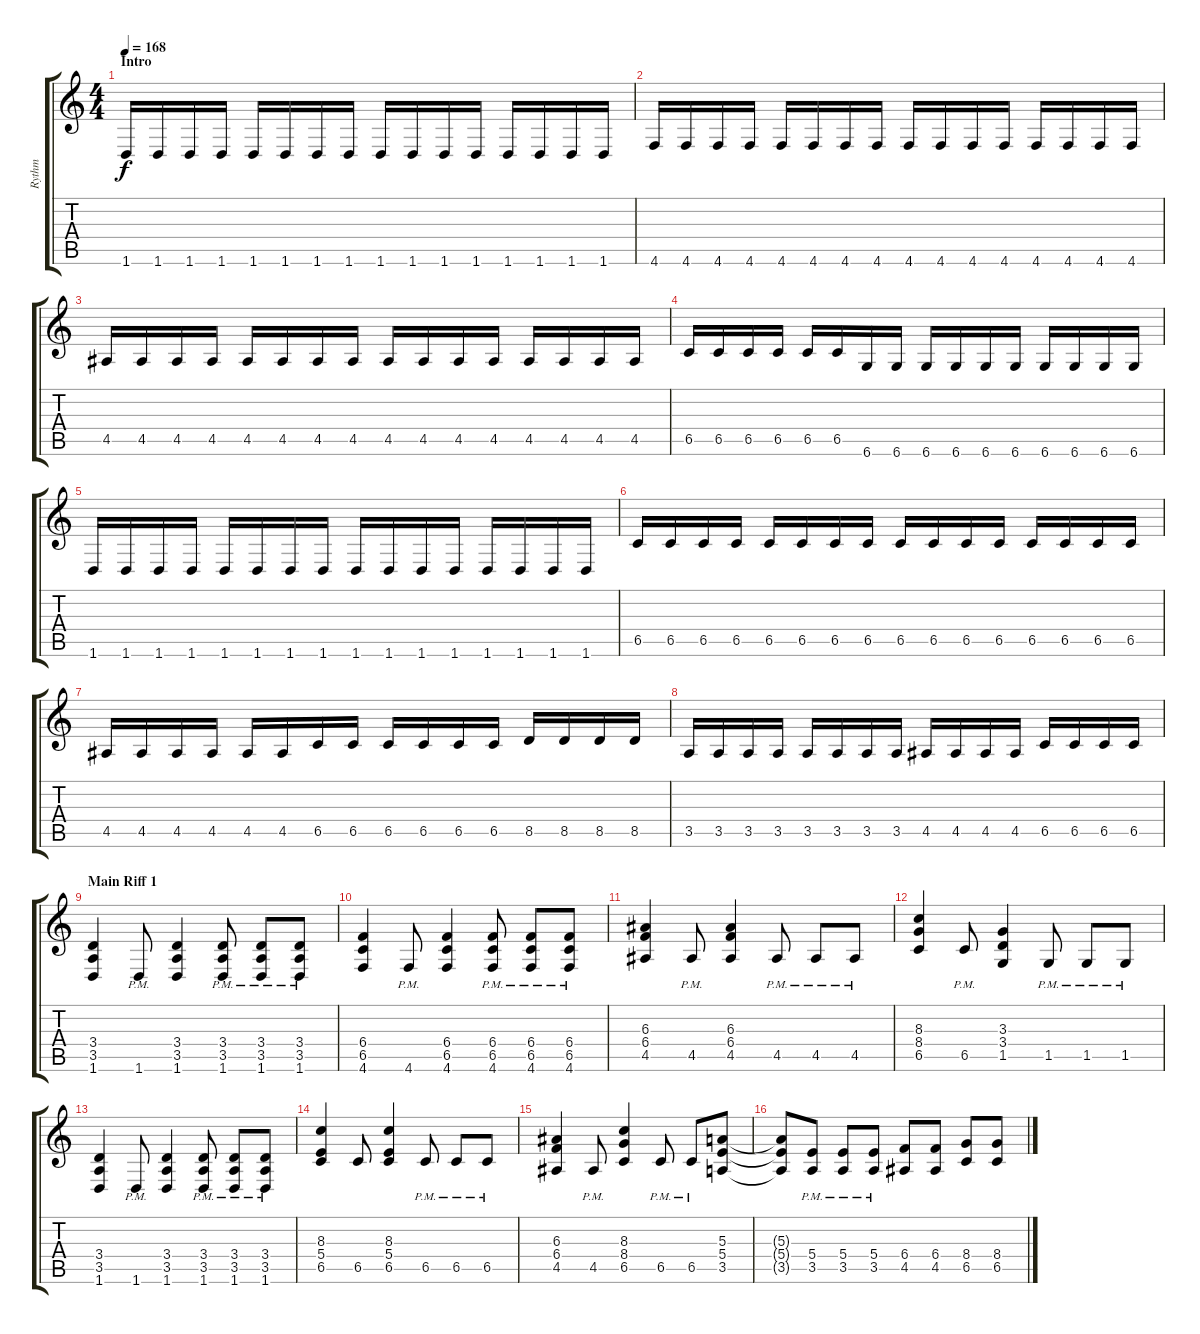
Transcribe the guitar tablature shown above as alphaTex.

\track ("Rythm" "Rythm") {instrument distortionguitar}
\staff {score tabs}
\tuning (Db4 Ab3 E3 B2 Gb2 Db2) {hide}
\ts (4 4)
\section ("" "Intro")
\tempo 168
\clef g2
\ks c
1.6.16{dy f instrument distortionguitar} 1.6.16 1.6.16 1.6.16 1.6.16 1.6.16 1.6.16 1.6.16 1.6.16 1.6.16 1.6.16 1.6.16 1.6.16 1.6.16 1.6.16 1.6.16 |
4.6.16 4.6.16 4.6.16 4.6.16 4.6.16 4.6.16 4.6.16 4.6.16 4.6.16 4.6.16 4.6.16 4.6.16 4.6.16 4.6.16 4.6.16 4.6.16 |
4.5.16 4.5.16 4.5.16 4.5.16 4.5.16 4.5.16 4.5.16 4.5.16 4.5.16 4.5.16 4.5.16 4.5.16 4.5.16 4.5.16 4.5.16 4.5.16 |
6.5.16 6.5.16 6.5.16 6.5.16 6.5.16 6.5.16 6.6.16 6.6.16 6.6.16 6.6.16 6.6.16 6.6.16 6.6.16 6.6.16 6.6.16 6.6.16 |
1.6.16 1.6.16 1.6.16 1.6.16 1.6.16 1.6.16 1.6.16 1.6.16 1.6.16 1.6.16 1.6.16 1.6.16 1.6.16 1.6.16 1.6.16 1.6.16 |
6.5.16 6.5.16 6.5.16 6.5.16 6.5.16 6.5.16 6.5.16 6.5.16 6.5.16 6.5.16 6.5.16 6.5.16 6.5.16 6.5.16 6.5.16 6.5.16 |
4.5.16 4.5.16 4.5.16 4.5.16 4.5.16 4.5.16 6.5.16 6.5.16 6.5.16 6.5.16 6.5.16 6.5.16 8.5.16 8.5.16 8.5.16 8.5.16 |
3.5.16 3.5.16 3.5.16 3.5.16 3.5.16 3.5.16 3.5.16 3.5.16 4.5.16 4.5.16 4.5.16 4.5.16 6.5.16 6.5.16 6.5.16 6.5.16 |
\section ("" "Main Riff 1")
(3.4 3.5 1.6).4 1.6{pm}.8 (3.4 3.5 1.6).4 (3.4{pm} 3.5{pm} 1.6{pm}).8 (3.4{pm} 3.5{pm} 1.6{pm}).8 (3.4{pm} 3.5{pm} 1.6{pm}).8 |
(6.4 6.5 4.6).4 4.6{pm}.8 (6.4 6.5 4.6).4 (6.4{pm} 6.5{pm} 4.6{pm}).8 (6.4{pm} 6.5{pm} 4.6{pm}).8 (6.4{pm} 6.5{pm} 4.6{pm}).8 |
(6.3 6.4 4.5).4 4.5{pm}.8 (6.3 6.4 4.5).4 4.5{pm}.8 4.5{pm}.8 4.5{pm}.8 |
(8.3 8.4 6.5).4 6.5{pm}.8 (3.3 3.4 1.5).4 1.5{pm}.8 1.5{pm}.8 1.5{pm}.8 |
(3.4 3.5 1.6).4 1.6{pm}.8 (3.4 3.5 1.6).4 (3.4{pm} 3.5{pm} 1.6{pm}).8 (3.4{pm} 3.5{pm} 1.6{pm}).8 (3.4{pm} 3.5{pm} 1.6{pm}).8 |
(8.3 5.4 6.5).4 6.5.8 (8.3 5.4 6.5).4 6.5{pm}.8 6.5{pm}.8 6.5{pm}.8 |
(6.3 6.4 4.5).4 4.5{pm}.8 (8.3 8.4 6.5).4 6.5{pm}.8 6.5{pm}.8 (5.3 5.4 3.5).8 |
(5.3{t} 5.4{t} 3.5{t}).8 (5.4{pm} 3.5{pm}).8 (5.4{pm} 3.5{pm}).8 (5.4{pm} 3.5{pm}).8 (6.4 4.5).8 (6.4 4.5).8 (8.4 6.5).8 (8.4 6.5).8
